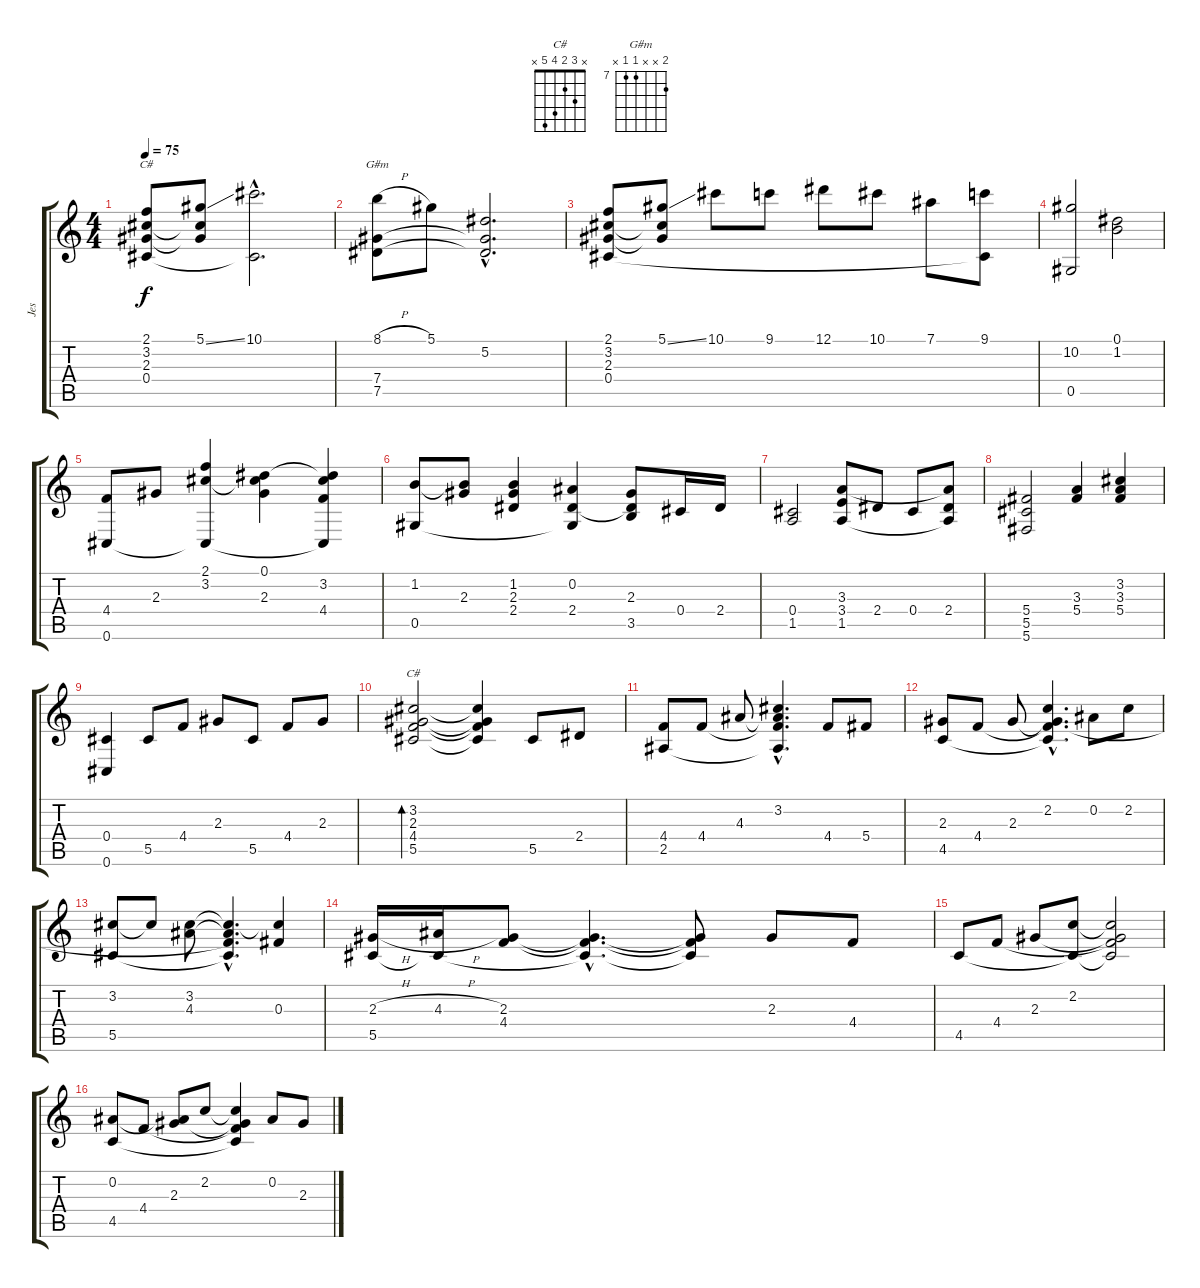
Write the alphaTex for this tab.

\track ("Jes" "Jes") {instrument acousticguitarsteel}
\staff {score tabs}
\tuning (Eb4 Bb3 Gb3 Db3 Ab2 Db2) {hide}
\chord ("C#" 2 3 2 0 x x)
\chord ("G#m" 8 x x 7 7 x) {firstfret 7}
\chord ("C#" x 3 2 4 5 x)
\ts (4 4)
\tempo 75
\clef g2
\ks c
(2.1 3.2 2.3 0.4).8{ch "C#" dy f instrument acousticguitarsteel} (5.1{ss} 3.2{t} 2.3{t}).8 (10.1{hac} 0.4{hac t}).2{d} |
(8.1{h} 7.4 7.5).8{ch "G#m"} 5.1.8 (5.2{hac} 7.4{hac t} 7.5{hac t}).2{d} |
(2.1 3.2 2.3 0.4).8 (5.1{ss} 3.2{t} 2.3{t}).8 10.1.8 9.1.8 12.1.8 10.1.8 7.1.8 (9.1 0.4{t}).8 |
(10.2 0.5).2 (0.1 1.2).2 |
(4.4 0.6).8 2.3.8 (2.1 3.2 0.6{t}).4 (0.1 3.2{t} 2.3).4 (0.1{t} 3.2 4.4 0.6{t}).4 |
(1.2 0.5).8 (1.2{t} 2.3).8 (1.2 2.3 2.4).4 (0.2 2.4 0.5{t}).4 (2.3 2.4{t} 3.5).8 0.4.16 2.4.16 |
(0.4 1.5).2 (3.3 3.4 1.5).8 2.4.8 0.4.8 (3.3{t} 2.4 1.5{t}).8 |
(5.4 5.5 5.6).2 (3.3 5.4).4 (3.2 3.3 5.4).4 |
(0.4 0.6).4 5.5.8 4.4.8 2.3.8 5.5.8 4.4.8 2.3.8 |
(3.2 2.3 4.4 5.5).2{bd 60 ch "C#"} (3.2{t} 2.3{t} 4.4{t} 5.5{t}).4 5.5.8 2.4.8 |
(4.4 2.5).8 4.4.8 4.3.8 (3.2{hac} 4.3{hac t} 4.4{hac t} 2.5{hac t}).4{d} 4.4.8 5.4.8 |
(2.3 4.5).8 4.4.8 2.3.8 (2.2{hac} 2.3{hac t} 4.4{hac t} 4.5{hac t}).4{d} 0.2.8 2.2.8 |
(3.2 5.5).8 3.2{t}.8 (3.2 4.3).8 (3.2{hac t} 4.3{hac t} 4.4{hac t} 5.5{hac t}).4{d} (3.2{t} 0.3).4 |
(2.3{h} 5.5).16 (4.3{h} 5.5{t}).16 (2.3 4.4).8 (2.3{hac t} 4.4{hac t} 5.5{hac t}).4{d} (2.3{t} 4.4{t} 5.5{t}).8 2.3.8 4.4.8 |
4.5.8 4.4.8 2.3.8 (2.2 4.5{t}).8 (2.2{t} 2.3{t} 4.4{t} 4.5{t}).2 |
(0.2 4.5).8 4.4.8 (0.2{t} 2.3).8 2.2.8 (2.2{t} 2.3{t} 4.4{t} 4.5{t}).4 0.2.8 2.3.8
